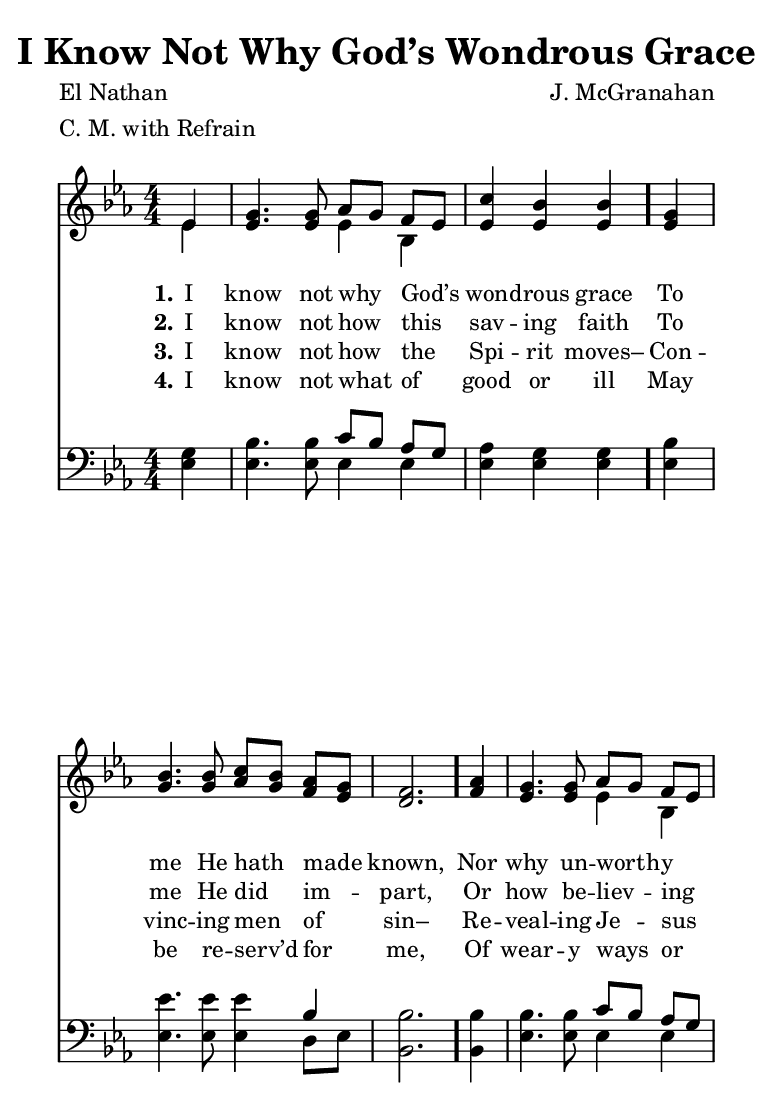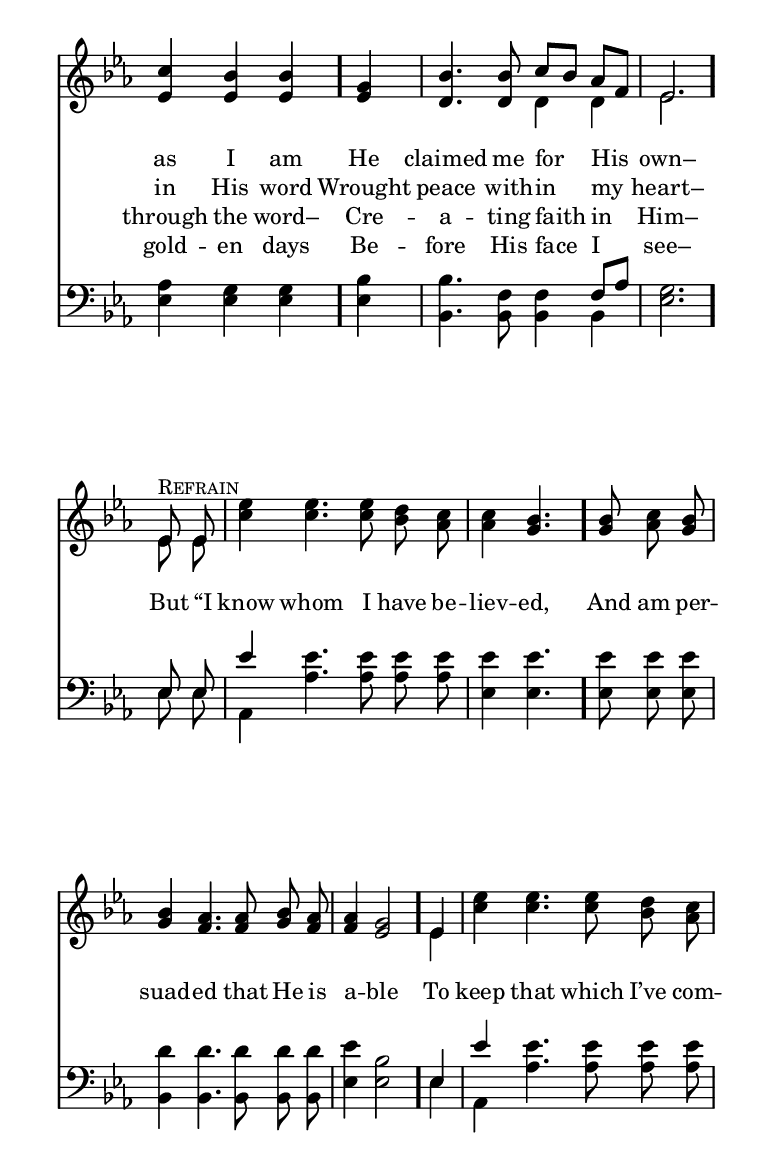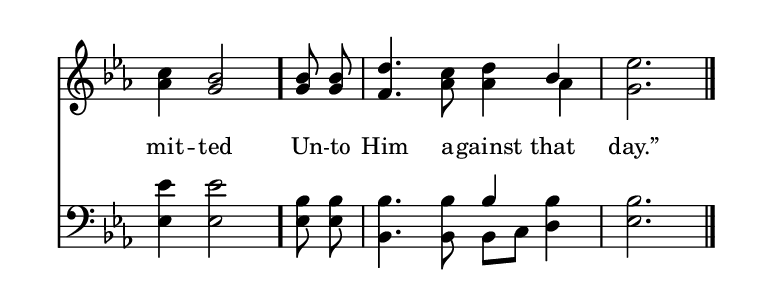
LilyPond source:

\include "common/global.ily"
\paper {
  \include "common/paper.ily"
  systems-per-page = ##f
}

\header{
  hymnnumber = "167"
  title = "I Know Not Why God’s Wondrous Grace"
  tunename = ""
  meter = "C. M. with Refrain"
  poet = "El Nathan"
  composer = "J. McGranahan"
  %copyright = ""
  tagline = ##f
}

global = {
  \include "common/overrides.ily"
  \override Staff.TimeSignature.style = #'numbered
  \time 4/4
  \override Score.MetronomeMark.transparent = ##t % hide all fermata changes too
  \tempo 4=90
  \key ees \major
  \partial 4
  \autoBeamOff
}

notesSoprano = {
\global
\relative c' {
  
  ees4 | g4. g8 aes[ g] f[ ees] | c'4 bes bes
  g4 | bes4. bes8 c[ bes] aes[ g] | f2.
  aes4 | g4. g8 aes[ g] f[ ees] | c'4 bes bes
  g4 | bes4. bes8 c[ bes] aes[ f] | ees2.

  << s^\markup { \small \caps "Refrain" }
  { ees8 ees | ees'4 ees4. ees8 d c | c4 bes4. } >>
  bes8 c bes | bes4 aes4. aes8 bes aes | aes4 g2
  ees4 | ees'4 ees4. ees8 d c | c4 bes2
  bes8 bes | d4. c8 d4 bes | ees2.

  \bar "|."

}
}

notesAlto = {
\global
\relative e' {

  ees4 | ees4. ees8 ees4 bes | ees ees ees
  ees | g4. g8 aes[ g] f[ ees] d2.
  f4 | ees4. ees8 ees4 bes | ees ees ees
  ees4 | d4. d8 d4 d | ees2.

  ees8 ees | c'4 c4. c8 bes aes | aes4 g4.
  g8 aes g | g4 f4. f8 g f | f4 ees2
  ees4 | c'4 c4. c8 bes aes | aes4 g2
  g8 g | f4. aes8 aes4 aes | g2.

}
}

notesTenor = {
\global
\relative a {

  g4 | bes4. bes8 c[ bes] aes[ g] | aes4 g g
  bes4 | ees4. ees8 ees4 bes4 | bes2.
  bes4 | bes4. bes8 c[ bes] aes[ g] | aes4 g g
  bes4 | bes4. f8 f4 f8[ aes] | g2.

  ees8 ees | ees'4 ees4. ees8 ees ees | ees4 ees4.
  ees8 ees ees | d4 d4. d8 d d | ees4 bes2
  ees,4 | ees'4 ees4. ees8 ees ees | ees4 ees2
  bes8 bes | bes4. bes8 bes4 bes | bes2.

}
}

notesBass = {
\global
\relative f {

  ees4 | ees4. ees8 ees4 ees | ees ees ees
  ees4 | ees4. ees8 ees4 d8[ ees] | bes2.
  bes4 | ees4. ees8 ees4 ees | ees ees ees
  ees4 | bes4. bes8 bes4 bes | ees2.

  ees8 ees | aes,4 aes'4. aes8 aes aes | ees4 ees4.
  ees8 ees ees | bes4 bes4. bes8 bes bes | ees4 ees2
  ees4 | aes,4 aes'4. aes8 aes aes | ees4 ees2
  ees8 ees | bes4. bes8 bes8[ c] d4 | ees2.

}
}

Refrain = \lyricmode {

But “I know whom I have be -- liev -- ed, \bar "."
And am per -- suad -- ed that He is a -- ble \bar "."
To keep that which I’ve com -- mit -- ted \bar "."
Un -- to Him a -- gainst that day.” \bar "."

}

wordsA = \lyricmode {
\set stanza = "1."

I know not why God’s won -- drous grace \bar "."
To me He hath made known, \bar "."
Nor why un -- worth -- y as I am \bar "."
He claimed me for His own– \bar "."

}

wordsB = \lyricmode {
\set stanza = "2."

I know not how this sav -- ing faith
To me He did im -- part,
Or how be -- liev -- ing in His word
Wrought peace with -- in my heart–

\Refrain

}

wordsC = \lyricmode {
\set stanza = "3."

I know not how the Spi -- rit moves–
Con -- vinc -- ing men of sin–
Re -- veal -- ing Je -- sus through the word–
Cre -- a -- ting faith in Him–

}

wordsD = \lyricmode {
\set stanza = "4."

I know not what of good or ill
May be re -- serv’d for me,
Of wear -- y ways or gold -- en days
Be -- fore His face I see–

}

\score {
  \context ChoirStaff <<
    \context Staff = upper <<
      \set Staff.autoBeaming = ##f
      \set ChoirStaff.systemStartDelimiter = #'SystemStartBar
      \set ChoirStaff.printPartCombineTexts = ##f
      \partcombine #'(2 . 9) \notesSoprano \notesAlto
      \context NullVoice = sopranos { \voiceOne << \notesSoprano >> }
      \context NullVoice = altos { \voiceTwo << \notesAlto >> }
      \context Lyrics = one   \lyricsto sopranos \wordsA
      \context Lyrics = two   \lyricsto sopranos \wordsB
      \context Lyrics = three \lyricsto sopranos \wordsC
      \context Lyrics = four  \lyricsto sopranos \wordsD
    >>
    \context Staff = men <<
      \set Staff.autoBeaming = ##f
      \clef bass
      \set ChoirStaff.printPartCombineTexts = ##f
      \partcombine #'(2 . 9) \notesTenor \notesBass
      \context NullVoice = tenors { \voiceOne << \notesTenor >> }
      \context NullVoice = basses { \voiceTwo << \notesBass >> }
    >>
  >>
  \layout {
    \include "common/layout.ily"
  }
  \midi{
    \include "common/midi.ily"
  }
}

\version "2.19.49"  % necessary for upgrading to future LilyPond versions.

% vi:set et ts=2 sw=2 ai nocindent syntax=lilypond:
